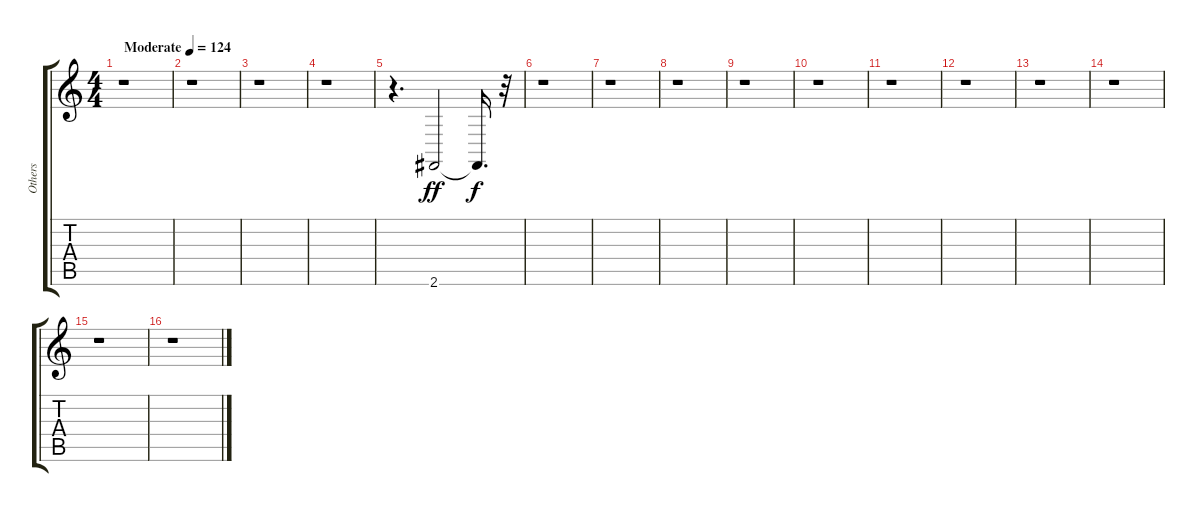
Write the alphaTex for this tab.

\track ("Others" "Others") {instrument reversecymbal}
\staff {score tabs}
\tuning (E4 B3 G3 D3 A2 E2) {hide}
\ts (4 4)
\tempo (124 "Moderate")
\clef g2
\ks c
r.1{dy ff instrument reversecymbal} |
r.1 |
r.1 |
r.1 |
r.4{d} 2.6.2 2.6{t}.16{d dy f} r.32 |
r.1 |
r.1 |
r.1 |
r.1 |
r.1 |
r.1 |
r.1 |
r.1 |
r.1 |
r.1 |
r.1
